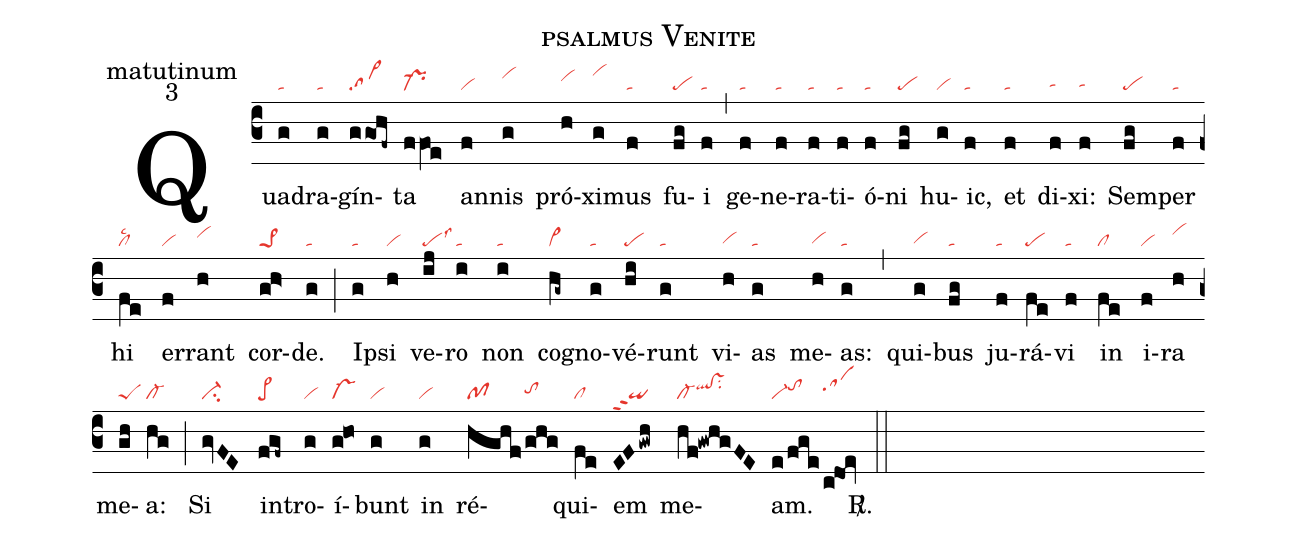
name: psalmus Venite;
office-part: matutinum;
mode: 3;
nabc-lines: 1;
%%
(c3)
Quad(g|ta)ra(g|ta)gín(ggohf~|sa>)ta(ffOe|pr-) an(f|vi)nis(g|vihj) pró(h|vihi)xi(g|vihk)mus(f|ta) fu(fg|pe)i(f|ta) (,)
ge(f|ta)ne(f|ta)ra(f|ta)ti(f|ta)ó(f|ta)ni(fg|pe) hu(g|vi)ic,(f|ta) et(f|ta) di(f|tahg)xi:(f|tahg) Sem(fg|pe)per(f|ta) hi(fe|cllsc2) er(f|vi)rant(h|vihi) cor(gh>|pe>1)de.(g|ta) (;)
Ip(g|ta)si(h|vi) ve(ij|pelss3)ro(i|ta) non(i|ta) co(hg~|vi>)gno(g|ta)vé(hi|pe)runt(g|ta) vi(h|vihg)as(g|ta) me(h|vihg)as:(g|ta) (,)
qui(g|vihg)bus(fg|ta) ju(f|ta)rá(fe|pe)vi(f|ta) in(fe|cl) i(f|vi)ra(h|vihj) me(gh|peS)a:(hg|cl-) (;)
Si(gvFE|ci-) in(fgf~|pe>)tro(g|vi)í(g!ho|vs-)bunt(g|vi) in(g|vi) ré(hghf|pf|/ghg|tohh)qui(fe|cl)em(EFgwh|qippt2) me(hf!gwhgFE|cl-qlhi!vshisu2)am.(e/fge|vi-tohi|/cdOe|sahi) <sp>R/</sp>.(::)
